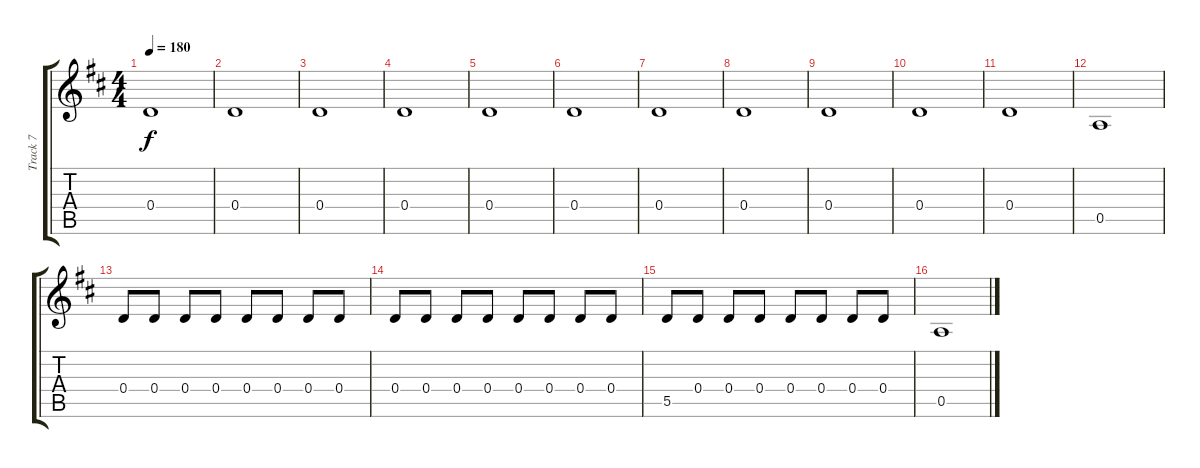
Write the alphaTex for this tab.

\track ("Track 7" "Track 7") {instrument electricbassfinger}
\staff {score tabs}
\tuning (E4 B3 G3 D3 A2 E2) {hide}
\ts (4 4)
\tempo 180
\clef g2
\ks d
0.4.1{dy f} |
0.4.1 |
0.4.1 |
0.4.1 |
0.4.1 |
0.4.1 |
0.4.1 |
0.4.1 |
0.4.1 |
0.4.1 |
0.4.1 |
0.5.1 |
0.4.8 0.4.8 0.4.8 0.4.8 0.4.8 0.4.8 0.4.8 0.4.8 |
0.4.8 0.4.8 0.4.8 0.4.8 0.4.8 0.4.8 0.4.8 0.4.8 |
5.5.8 0.4.8 0.4.8 0.4.8 0.4.8 0.4.8 0.4.8 0.4.8 |
0.5.1
